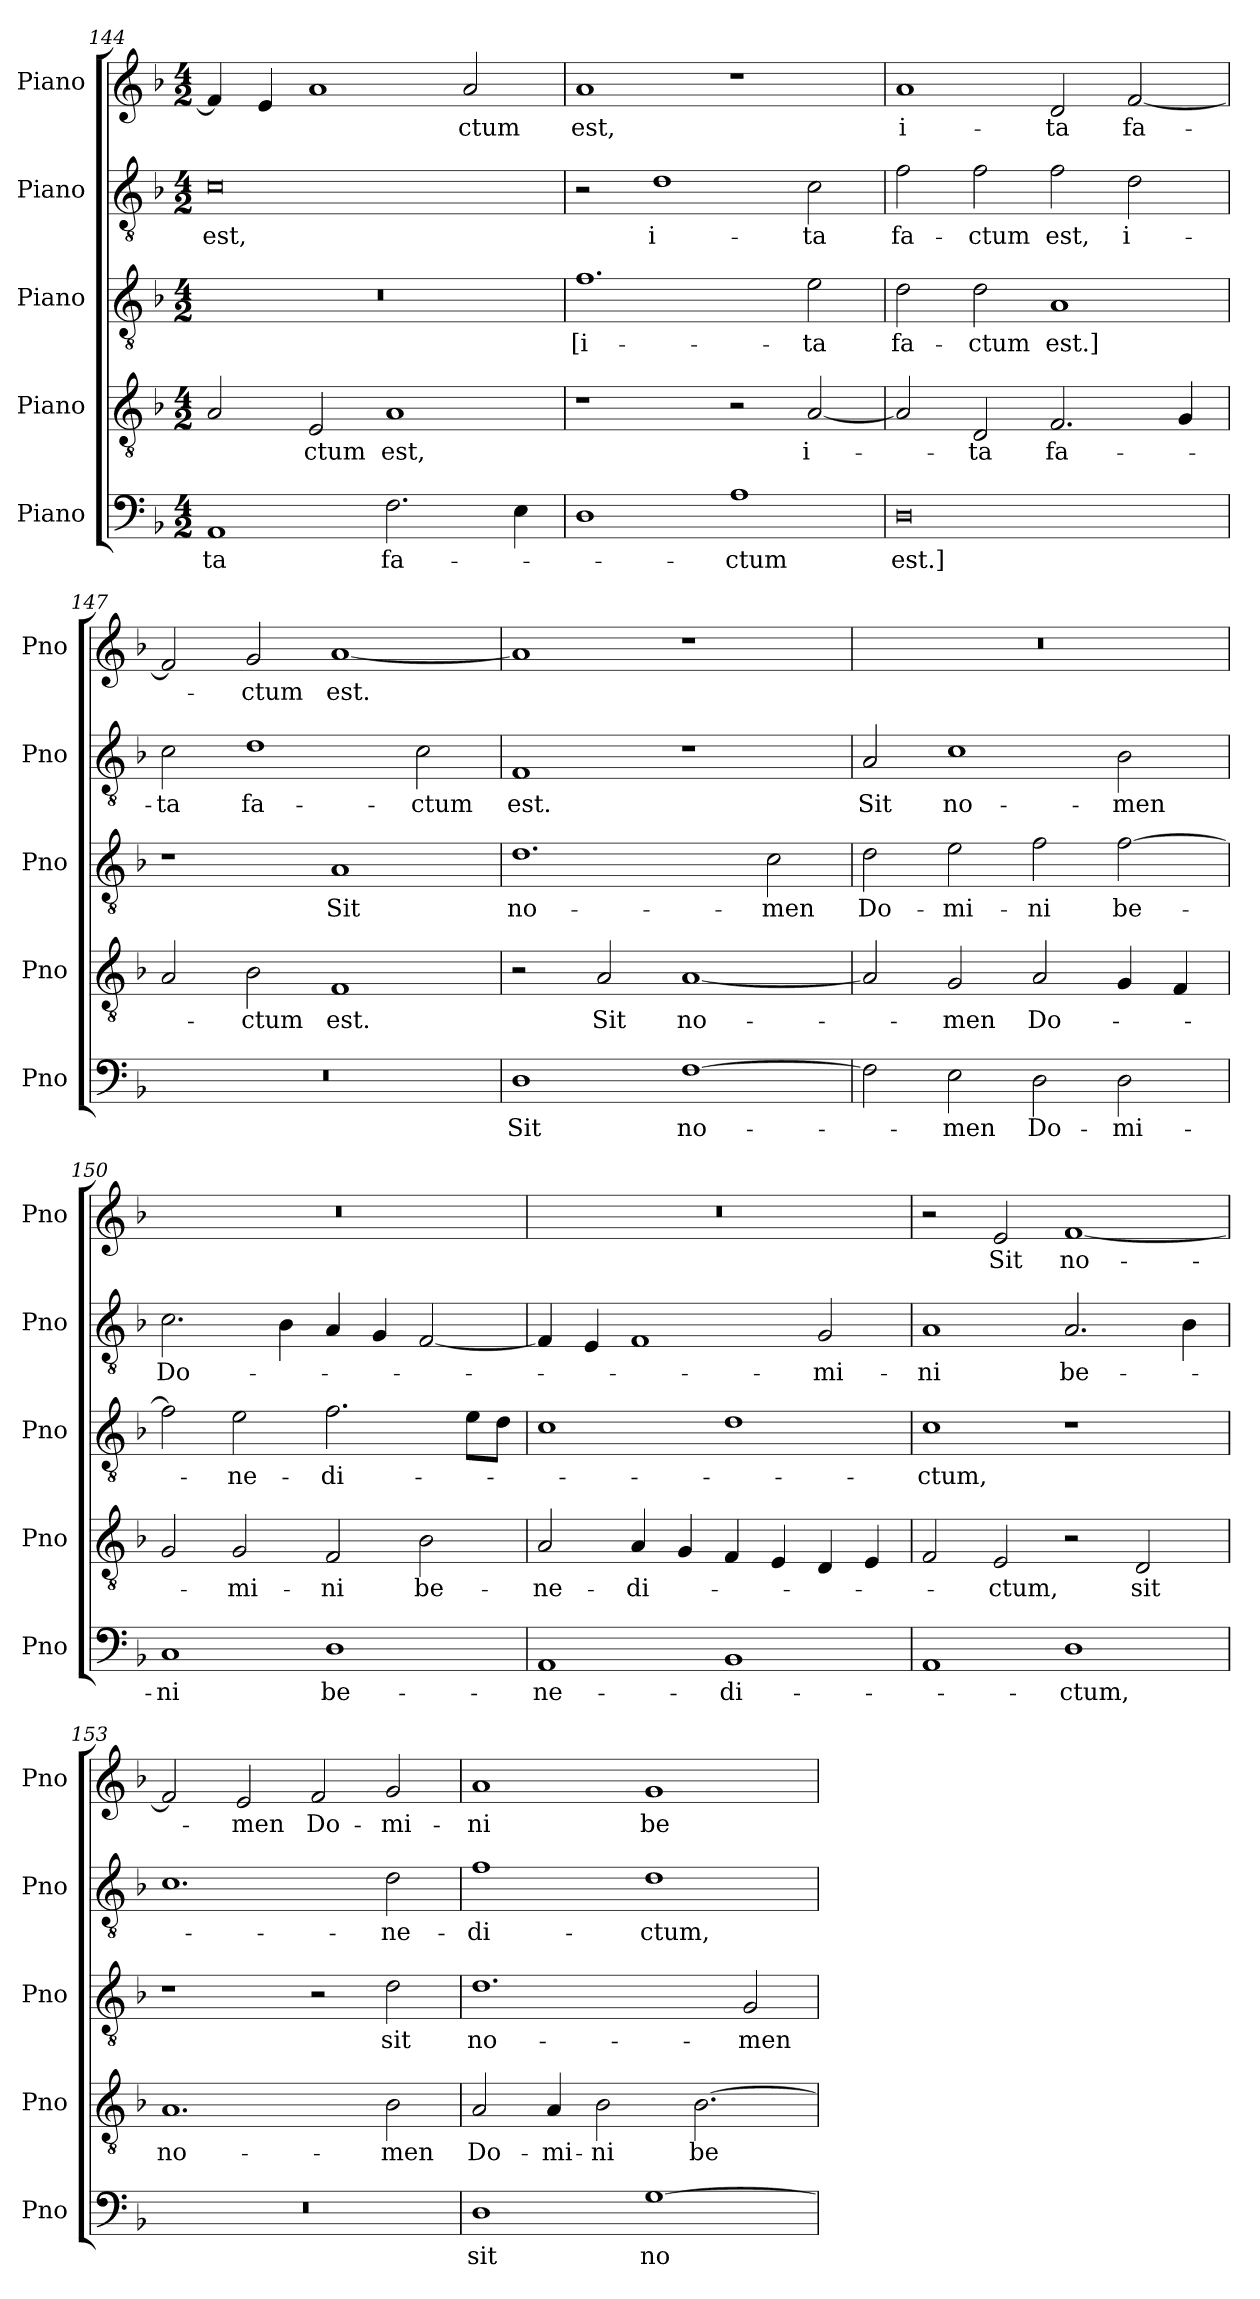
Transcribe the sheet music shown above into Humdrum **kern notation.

**kern	**text	**kern	**text	**kern	**text	**kern	**text	**kern	**text
*part5	*part5	*part4	*part4	*part3	*part3	*part2	*part2	*part1	*part1
*staff5	*staff5	*staff4	*staff4	*staff3	*staff3	*staff2	*staff2	*staff1	*staff1
*I"Piano	*	*I"Piano	*	*I"Piano	*	*I"Piano	*	*I"Piano	*
*I'Pno	*	*I'Pno	*	*I'Pno	*	*I'Pno	*	*I'Pno	*
*clefF4	*	*clefGv2	*	*clefGv2	*	*clefGv2	*	*clefG2	*
*k[b-]	*	*k[b-]	*	*k[b-]	*	*k[b-]	*	*k[b-]	*
*M4/2	*	*M4/2	*	*M4/2	*	*M4/2	*	*M4/2	*
=144	=144	=144	=144	=144	=144	=144	=144	=144	=144
!	!LO:LY:b	!	!	!	!	!	!LO:LY:b	!	!
1AA	-ta	2A/	.	0r	.	0c	est,	4f/]	.
.	.	.	.	.	.	.	.	4e/	.
!	!	!	!LO:LY:b	!	!	!	!	!	!
.	.	2E/	-ctum	.	.	.	.	1a	.
!	!LO:LY:b	!	!LO:LY:b	!	!	!	!	!	!
2.F\	fa-	1A	est,	.	.	.	.	.	.
!	!	!	!	!	!	!	!	!	!LO:LY:b
.	.	.	.	.	.	.	.	2a/	-ctum
4E\	.	.	.	.	.	.	.	.	.
=145	=145	=145	=145	=145	=145	=145	=145	=145	=145
!	!	!	!	!	!LO:LY:b	!	!	!	!LO:LY:b
1D	.	1r	.	1.f	[i-	2r	.	1a	est,
!	!	!	!	!	!	!	!LO:LY:b	!	!
.	.	.	.	.	.	1d	i­-	.	.
!	!LO:LY:b	!	!	!	!	!	!	!	!
1A	-ctum	2r	.	.	.	.	.	1r	.
!	!	!	!LO:LY:b	!	!LO:LY:b	!	!LO:LY:b	!	!
.	.	[2A/	i­-	2e\	-ta	2c\	-ta	.	.
!!LO:PB:g=z
=146	=146	=146	=146	=146	=146	=146	=146	=146	=146
!	!LO:LY:b	!	!	!	!LO:LY:b	!	!LO:LY:b	!	!LO:LY:b
0D	est.]	2A/]	.	2d\	fa-	2f\	fa-	1a	i-
!	!	!	!LO:LY:b	!	!LO:LY:b	!	!LO:LY:b	!	!
.	.	2D/	-ta	2d\	-ctum	2f\	-ctum	.	.
!	!	!	!LO:LY:b	!	!LO:LY:b	!	!LO:LY:b	!	!LO:LY:b
.	.	2.F/	fa­-	1A	est.]	2f\	est,	2d/	-ta
!	!	!	!	!	!	!	!LO:LY:b	!	!LO:LY:b
.	.	.	.	.	.	2d\	i­-	[2f/	fa-
.	.	4G/	.	.	.	.	.	.	.
=147	=147	=147	=147	=147	=147	=147	=147	=147	=147
!	!	!	!	!	!	!	!LO:LY:b	!	!
0r	.	2A/	.	1r	.	2c\	-ta	2f/]	.
!	!	!	!LO:LY:b	!	!	!	!LO:LY:b	!	!LO:LY:b
.	.	2B-\	-ctum	.	.	1d	fa-	2g/	-ctum
!	!	!	!LO:LY:b	!	!LO:LY:b	!	!	!	!LO:LY:b
.	.	1F	est.	1A	Sit	.	.	[1a	est.
!	!	!	!	!	!	!	!LO:LY:b	!	!
.	.	.	.	.	.	2c\	-ctum	.	.
=148	=148	=148	=148	=148	=148	=148	=148	=148	=148
!	!LO:LY:b	!	!	!	!LO:LY:b	!	!LO:LY:b	!	!
1D	Sit	2r	.	1.d	no-	1F	est.	1a]	.
!	!	!	!LO:LY:b	!	!	!	!	!	!
.	.	2A/	Sit	.	.	.	.	.	.
!	!LO:LY:b	!	!LO:LY:b	!	!	!	!	!	!
[1F	no-	[1A	no-	.	.	1r	.	1r	.
!	!	!	!	!	!LO:LY:b	!	!	!	!
.	.	.	.	2c\	-men	.	.	.	.
=149	=149	=149	=149	=149	=149	=149	=149	=149	=149
!	!	!	!	!	!LO:LY:b	!	!LO:LY:b	!	!
2F\]	.	2A/]	.	2d\	Do­-	2A/	Sit	0r	.
!	!LO:LY:b	!	!LO:LY:b	!	!LO:LY:b	!	!LO:LY:b	!	!
2E\	-men	2G/	-men	2e\	-mi­-	1c	no-	.	.
!	!LO:LY:b	!	!LO:LY:b	!	!LO:LY:b	!	!	!	!
2D\	Do-	2A/	Do­-	2f\	-ni	.	.	.	.
!	!LO:LY:b	!	!	!	!LO:LY:b	!	!LO:LY:b	!	!
2D\	-mi-	4G/	.	[2f\	be-	2B-\	-men	.	.
.	.	4F/	.	.	.	.	.	.	.
=150	=150	=150	=150	=150	=150	=150	=150	=150	=150
!	!LO:LY:b	!	!	!	!	!	!LO:LY:b	!	!
1C	-ni	2G/	.	2f\]	.	2.c\	Do­-	0r	.
!	!	!	!LO:LY:b	!	!LO:LY:b	!	!	!	!
.	.	2G/	-mi-	2e\	-ne-	.	.	.	.
.	.	.	.	.	.	4B-\	.	.	.
!	!LO:LY:b	!	!LO:LY:b	!	!LO:LY:b	!	!	!	!
1D	be-	2F/	-ni	2.f\	-di­-	4A/	.	.	.
.	.	.	.	.	.	4G/	.	.	.
!	!	!	!LO:LY:b	!	!	!	!	!	!
.	.	2B-\	be-	.	.	[2F/	.	.	.
.	.	.	.	8e\L	.	.	.	.	.
.	.	.	.	8d\J	.	.	.	.	.
=151	=151	=151	=151	=151	=151	=151	=151	=151	=151
!	!LO:LY:b	!	!LO:LY:b	!	!	!	!	!	!
1AA	-ne-	2A/	-ne-	1c	.	4F/]	.	0r	.
.	.	.	.	.	.	4E/	.	.	.
!	!	!	!LO:LY:b	!	!	!	!	!	!
.	.	4A/	-di­-	.	.	1F	.	.	.
.	.	4G/	.	.	.	.	.	.	.
!	!LO:LY:b	!	!	!	!	!	!	!	!
1BB-	-di­-	4F/	.	1d	.	.	.	.	.
.	.	4E/	.	.	.	.	.	.	.
!	!	!	!	!	!	!	!LO:LY:b	!	!
.	.	4D/	.	.	.	2G/	-mi­-	.	.
.	.	4E/	.	.	.	.	.	.	.
=152	=152	=152	=152	=152	=152	=152	=152	=152	=152
!	!	!	!	!	!LO:LY:b	!	!LO:LY:b	!	!
1AA	.	2F/	.	1c	-ctum,	1A	-ni	2r	.
!	!	!	!LO:LY:b	!	!	!	!	!	!LO:LY:b
.	.	2E/	-ctum,	.	.	.	.	2e/	Sit
!	!LO:LY:b	!	!	!	!	!	!LO:LY:b	!	!LO:LY:b
1D	-ctum,	2r	.	1r	.	2.A/	be-	[1f	no-
!	!	!	!LO:LY:b	!	!	!	!	!	!
.	.	2D/	sit	.	.	.	.	.	.
.	.	.	.	.	.	4B-\	.	.	.
!!LO:LB:g=z
=153	=153	=153	=153	=153	=153	=153	=153	=153	=153
!	!	!	!LO:LY:b	!	!	!	!	!	!
0r	.	1.A	no-	1r	.	1.c	.	2f/]	.
!	!	!	!	!	!	!	!	!	!LO:LY:b
.	.	.	.	.	.	.	.	2e/	-men
!	!	!	!	!	!	!	!	!	!LO:LY:b
.	.	.	.	2r	.	.	.	2f/	Do-
!	!	!	!LO:LY:b	!	!LO:LY:b	!	!LO:LY:b	!	!LO:LY:b
.	.	2B-\	-men	2d\	sit	2d\	-ne­-	2g/	-mi-
=154	=154	=154	=154	=154	=154	=154	=154	=154	=154
!	!LO:LY:b	!	!LO:LY:b	!	!LO:LY:b	!	!LO:LY:b	!	!LO:LY:b
1D	sit	2A/	Do­-	1.d	no-	1f	-di­-	1a	-ni
!	!	!	!LO:LY:b	!	!	!	!	!	!
.	.	4A/	-mi-	.	.	.	.	.	.
!	!	!	!LO:LY:b	!	!	!	!	!	!
.	.	2B-\	-ni	.	.	.	.	.	.
!	!LO:LY:b	!	!	!	!	!	!LO:LY:b	!	!LO:LY:b
[1G	no­-	.	.	.	.	1d	-ctum,	1g	be­-
!	!	!	!LO:LY:b	!	!	!	!	!	!
.	.	[2.B-\	be-	.	.	.	.	.	.
!	!	!	!	!	!LO:LY:b	!	!	!	!
.	.	.	.	2G/	-men	.	.	.	.
=	=	=	=	=	=	=	=	=	=
*-	*-	*-	*-	*-	*-	*-	*-	*-	*-
